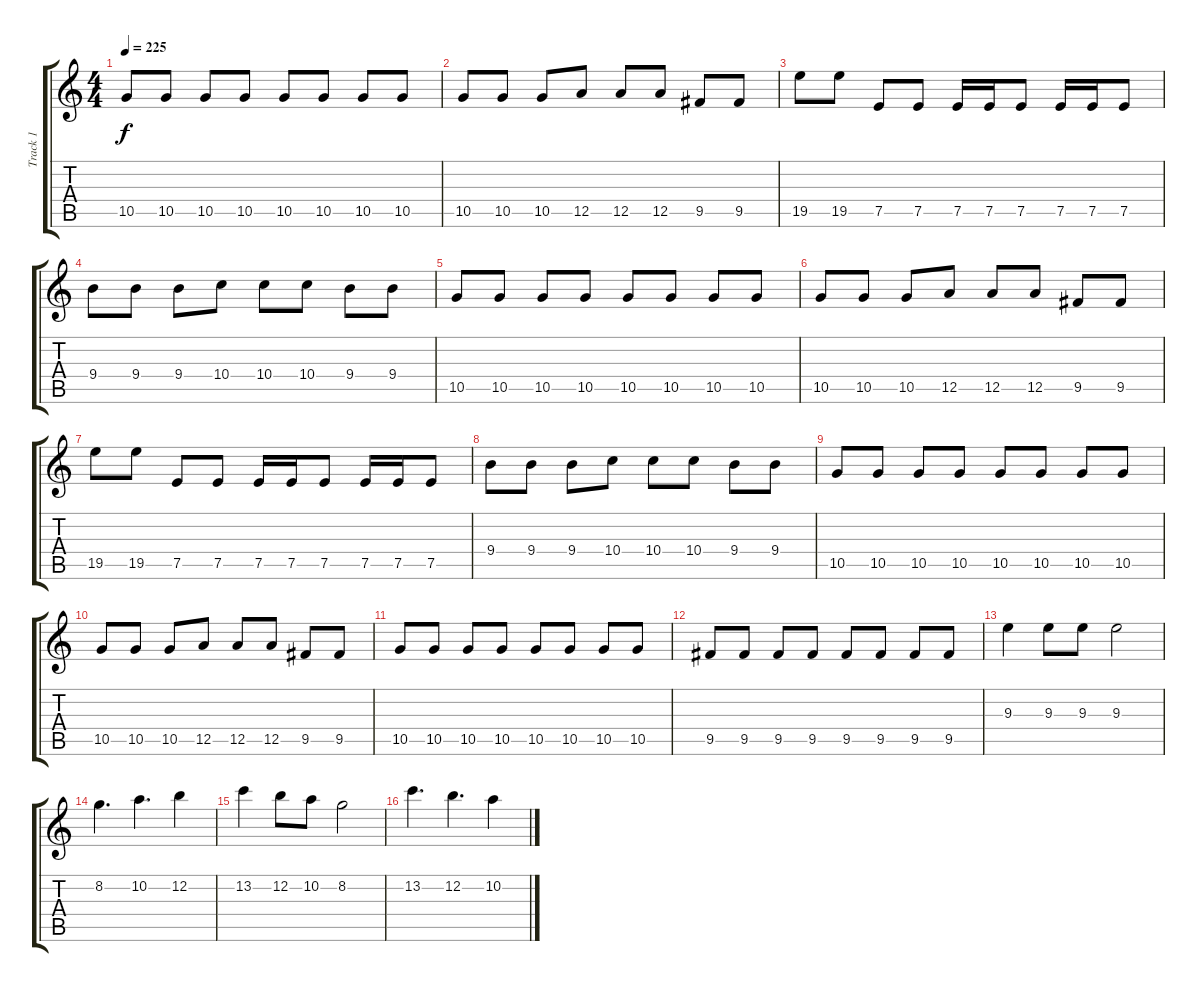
\track ("Track 1" "Track 1") {instrument distortionguitar}
\staff {score tabs}
\tuning (E4 B3 G3 D3 A2 E2) {hide}
\ts (4 4)
\tempo 225
\clef g2
\ks c
10.5.8{dy f} 10.5.8 10.5.8 10.5.8 10.5.8 10.5.8 10.5.8 10.5.8 |
10.5.8 10.5.8 10.5.8 12.5.8 12.5.8 12.5.8 9.5.8 9.5.8 |
19.5.8 19.5.8 7.5.8 7.5.8 7.5.16 7.5.16 7.5.8 7.5.16 7.5.16 7.5.8 |
9.4.8 9.4.8 9.4.8 10.4.8 10.4.8 10.4.8 9.4.8 9.4.8 |
10.5.8 10.5.8 10.5.8 10.5.8 10.5.8 10.5.8 10.5.8 10.5.8 |
10.5.8 10.5.8 10.5.8 12.5.8 12.5.8 12.5.8 9.5.8 9.5.8 |
19.5.8 19.5.8 7.5.8 7.5.8 7.5.16 7.5.16 7.5.8 7.5.16 7.5.16 7.5.8 |
9.4.8 9.4.8 9.4.8 10.4.8 10.4.8 10.4.8 9.4.8 9.4.8 |
10.5.8 10.5.8 10.5.8 10.5.8 10.5.8 10.5.8 10.5.8 10.5.8 |
10.5.8 10.5.8 10.5.8 12.5.8 12.5.8 12.5.8 9.5.8 9.5.8 |
10.5.8 10.5.8 10.5.8 10.5.8 10.5.8 10.5.8 10.5.8 10.5.8 |
9.5.8 9.5.8 9.5.8 9.5.8 9.5.8 9.5.8 9.5.8 9.5.8 |
9.3.4{instrument acousticguitarsteel} 9.3.8 9.3.8 9.3.2 |
8.2.4{d} 10.2.4{d} 12.2.4 |
13.2.4 12.2.8 10.2.8 8.2.2 |
13.2.4{d} 12.2.4{d} 10.2.4
